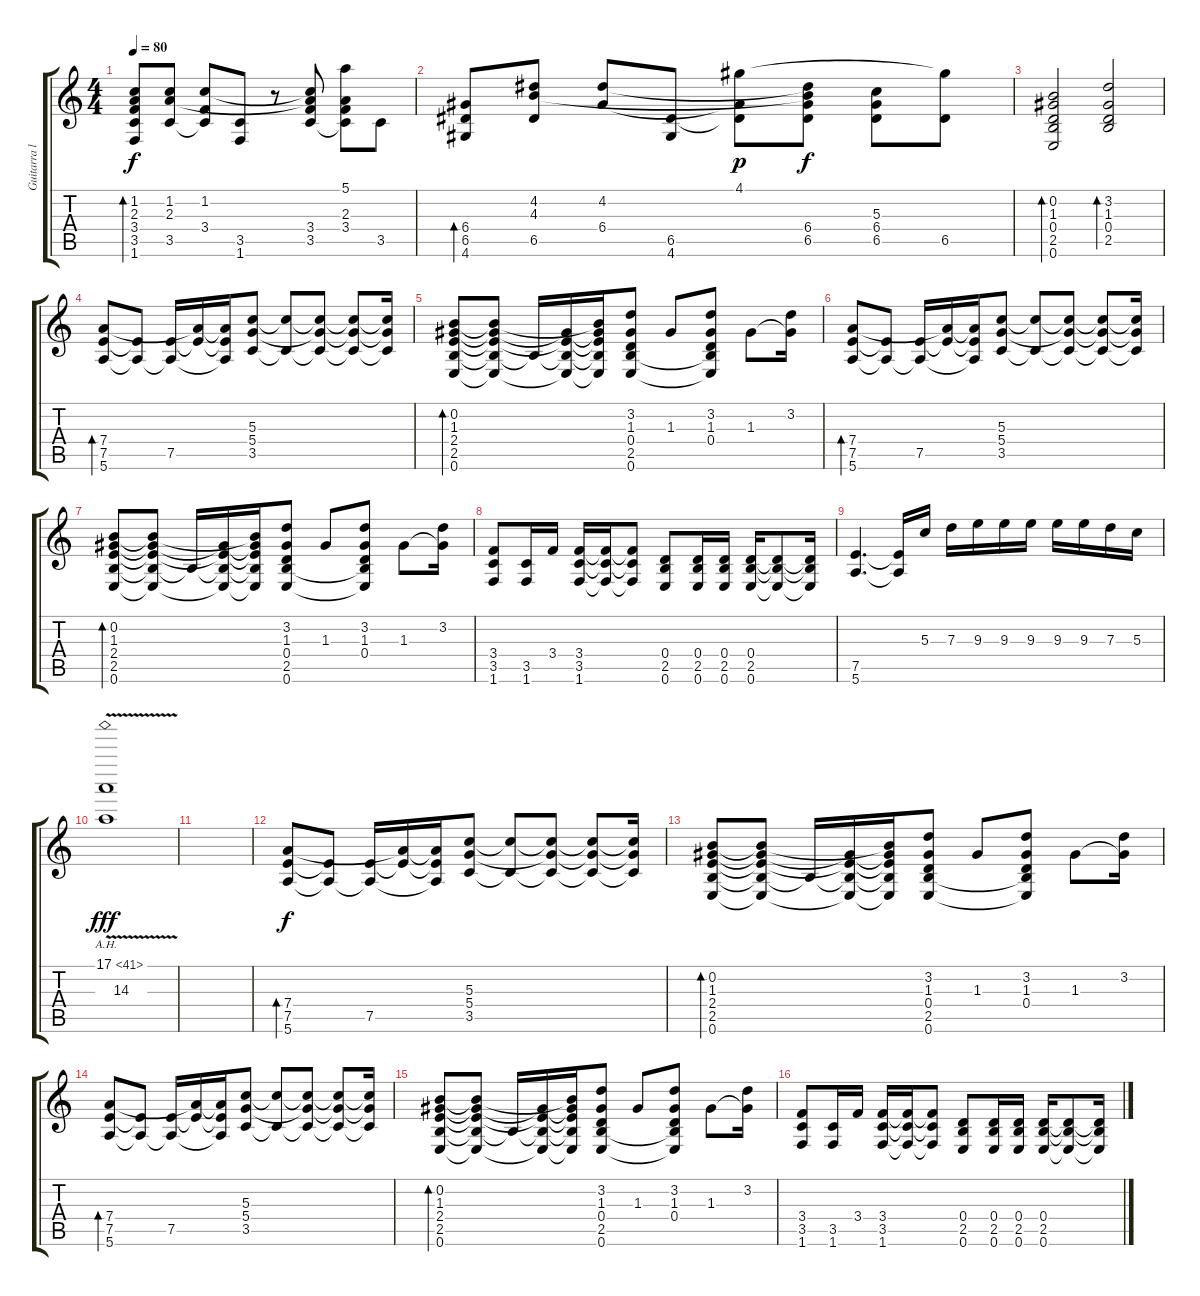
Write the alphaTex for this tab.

\track ("Guitarra lider" "Guitarra l") {instrument overdrivenguitar}
\staff {score tabs}
\tuning (E4 B3 G3 D3 A2 E2) {hide}
\ts (4 4)
\tempo 80
\clef g2
\ks c
(1.2 2.3 3.4 3.5 1.6).8{bd 60 dy f} (1.2 2.3 3.5).8 (1.2 3.4 3.5{t}).8 (3.5 1.6).8 r.8 (1.2{t} 2.3{t} 3.4 3.5).8 (5.1 2.3 3.4 3.5{t}).8 3.5.8 |
(6.4 6.5 4.6).8{bd 60} (4.2 4.3 6.5).8 (4.2 6.4).8 (6.5 4.6).8 (4.1 6.4{t} 6.5{t}).8{dy p} (4.2{t} 4.3{t} 6.4 6.5).8{dy f} (5.3 6.4 6.5).8 (4.1{t} 6.5).8 |
(0.2 1.3 0.4 2.5 0.6).2{bd 60} (3.2 1.3 0.4 2.5).2{bd 60} |
(7.4 7.5 5.6).8{bd 60} (7.5{t} 5.6{t}).8 (7.5 5.6{t}).16 (7.4{t} 7.5{t}).16 (7.4{t} 7.5{t} 5.6{t}).16 (5.3 5.4 3.5).8 (5.3{t} 3.5{t}).8 (5.3{t} 5.4{t} 3.5{t}).8 (5.3{t} 5.4{t} 3.5{t}).8 (5.3{t} 5.4{t} 3.5{t}).16 |
(0.2 1.3 2.4 2.5 0.6).8{bd 60} (0.2{t} 1.3{t} 2.4{t} 2.5{t} 0.6{t}).8 2.5{t}.16 (1.3{t} 2.4{t} 2.5{t} 0.6{t}).16 (0.2{t} 1.3{t} 2.4{t} 2.5{t} 0.6{t}).16 (3.2 1.3 0.4 2.5 0.6).8 1.3.8 (3.2 1.3 0.4 2.5{t} 0.6{t}).8 1.3.8 (3.2 1.3{t}).16 |
(7.4 7.5 5.6).8{bd 60} (7.5{t} 5.6{t}).8 (7.5 5.6{t}).16 (7.4{t} 7.5{t}).16 (7.4{t} 7.5{t} 5.6{t}).16 (5.3 5.4 3.5).8 (5.3{t} 3.5{t}).8 (5.3{t} 5.4{t} 3.5{t}).8 (5.3{t} 5.4{t} 3.5{t}).8 (5.3{t} 5.4{t} 3.5{t}).16 |
(0.2 1.3 2.4 2.5 0.6).8{bd 60} (0.2{t} 1.3{t} 2.4{t} 2.5{t} 0.6{t}).8 2.5{t}.16 (1.3{t} 2.4{t} 2.5{t} 0.6{t}).16 (0.2{t} 1.3{t} 2.4{t} 2.5{t} 0.6{t}).16 (3.2 1.3 0.4 2.5 0.6).8 1.3.8 (3.2 1.3 0.4 2.5{t} 0.6{t}).8 1.3.8 (3.2 1.3{t}).16 |
(3.4 3.5 1.6).8 (3.5 1.6).16 3.4.16 (3.4 3.5 1.6).16 (3.4{t} 3.5{t} 1.6{t}).16 (3.4{t} 3.5{t} 1.6{t}).8 (0.4 2.5 0.6).8 (0.4 2.5 0.6).16 (0.4 2.5 0.6).16 (0.4 2.5 0.6).16 (0.4{t} 2.5{t} 0.6{t}).8 (0.4{t} 2.5{t} 0.6{t}).16 |
(7.5 5.6).4{d} (7.5{t} 5.6{t}).16 5.3.16 7.3.16 9.3.16 9.3.16 9.3.16 9.3.16 9.3.16 7.3.16 5.3.16 |
(17.1{ah 24 v} 14.3{v}).1{dy fff} |
|
(7.4 7.5 5.6).8{bd 60 dy f} (7.5{t} 5.6{t}).8 (7.5 5.6{t}).16 (7.4{t} 7.5{t}).16 (7.4{t} 7.5{t} 5.6{t}).16 (5.3 5.4 3.5).8 (5.3{t} 3.5{t}).8 (5.3{t} 5.4{t} 3.5{t}).8 (5.3{t} 5.4{t} 3.5{t}).8 (5.3{t} 5.4{t} 3.5{t}).16 |
(0.2 1.3 2.4 2.5 0.6).8{bd 60} (0.2{t} 1.3{t} 2.4{t} 2.5{t} 0.6{t}).8 2.5{t}.16 (1.3{t} 2.4{t} 2.5{t} 0.6{t}).16 (0.2{t} 1.3{t} 2.4{t} 2.5{t} 0.6{t}).16 (3.2 1.3 0.4 2.5 0.6).8 1.3.8 (3.2 1.3 0.4 2.5{t} 0.6{t}).8 1.3.8 (3.2 1.3{t}).16 |
(7.4 7.5 5.6).8{bd 60} (7.5{t} 5.6{t}).8 (7.5 5.6{t}).16 (7.4{t} 7.5{t}).16 (7.4{t} 7.5{t} 5.6{t}).16 (5.3 5.4 3.5).8 (5.3{t} 3.5{t}).8 (5.3{t} 5.4{t} 3.5{t}).8 (5.3{t} 5.4{t} 3.5{t}).8 (5.3{t} 5.4{t} 3.5{t}).16 |
(0.2 1.3 2.4 2.5 0.6).8{bd 60} (0.2{t} 1.3{t} 2.4{t} 2.5{t} 0.6{t}).8 2.5{t}.16 (1.3{t} 2.4{t} 2.5{t} 0.6{t}).16 (0.2{t} 1.3{t} 2.4{t} 2.5{t} 0.6{t}).16 (3.2 1.3 0.4 2.5 0.6).8 1.3.8 (3.2 1.3 0.4 2.5{t} 0.6{t}).8 1.3.8 (3.2 1.3{t}).16 |
(3.4 3.5 1.6).8 (3.5 1.6).16 3.4.16 (3.4 3.5 1.6).16 (3.4{t} 3.5{t} 1.6{t}).16 (3.4{t} 3.5{t} 1.6{t}).8 (0.4 2.5 0.6).8 (0.4 2.5 0.6).16 (0.4 2.5 0.6).16 (0.4 2.5 0.6).16 (0.4{t} 2.5{t} 0.6{t}).8 (0.4{t} 2.5{t} 0.6{t}).16
